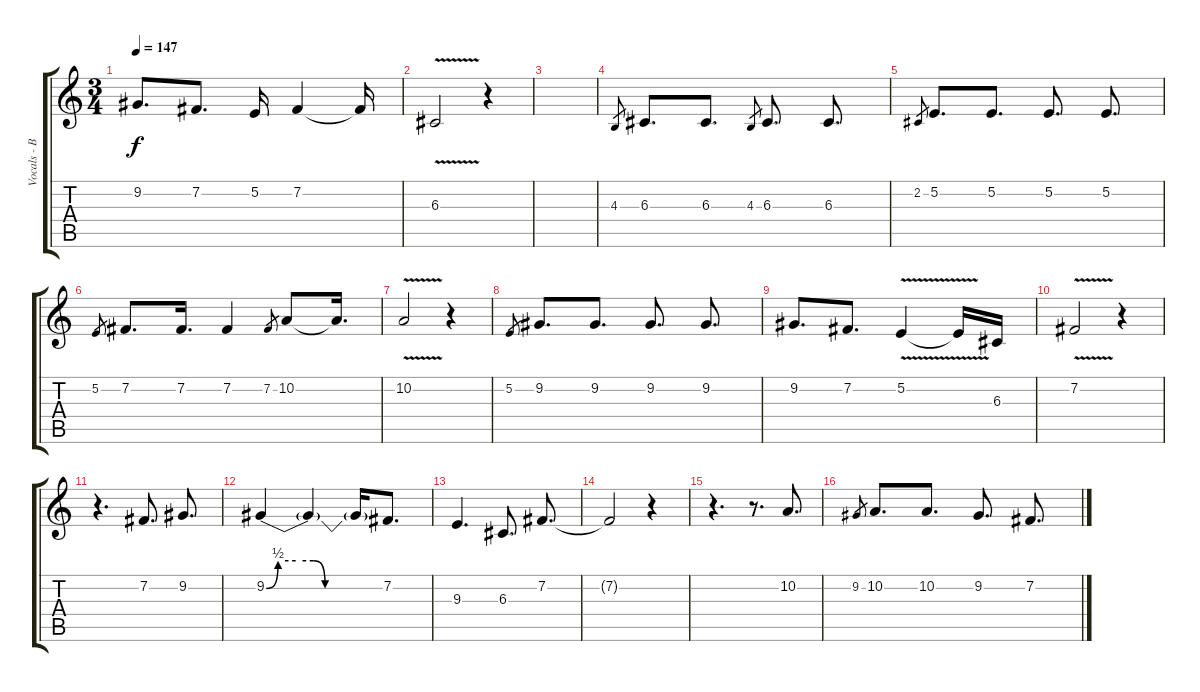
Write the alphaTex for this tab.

\track ("Vocals - Backing Vocals" "Vocals - B") {instrument lead2sawtooth}
\staff {score tabs}
\tuning (E4 B3 G3 D3 A2 E2) {hide}
\ts (3 4)
\tempo 147
\clef g2
\ks c
9.2.8{d dy f} 7.2.8{d} 5.2.16 7.2.4 7.2{t}.16 |
6.3{v}.2 r.4 |
|
4.3.8{gr} 6.3.8{d} 6.3.8{d} 4.3.8{gr} 6.3.8{d} 6.3.8{d} |
2.2.8{gr} 5.2.8{d} 5.2.8{d} 5.2.8{d} 5.2.8{d} |
5.2.8{gr} 7.2.8{d} 7.2.16{d} 7.2.4 7.2.8{gr} 10.2.8 10.2{t}.16{d} |
10.2{v}.2 r.4 |
5.2.8{gr} 9.2.8{d} 9.2.8{d} 9.2.8{d} 9.2.8{d} |
9.2.8{d} 7.2.8{d} 5.2{v}.4 5.2{t}.16 6.3.16 |
7.2{v}.2 r.4 |
\section ("" "")
r.4{d} 7.2.8{d} 9.2.8{d} |
9.2{be (custom 0 0 6 2 15 2 24 2 30 0 45 0 60 0)}.4 9.2{t}.4 9.2{t}.16 7.2.8{d} |
9.3.4{d} 6.3.8{d} 7.2.8{d} |
7.2{t}.2 r.4 |
r.4{d} r.8{d} 10.2.8{d} |
9.2.8{gr} 10.2.8{d} 10.2.8{d} 9.2.8{d} 7.2.8{d}
